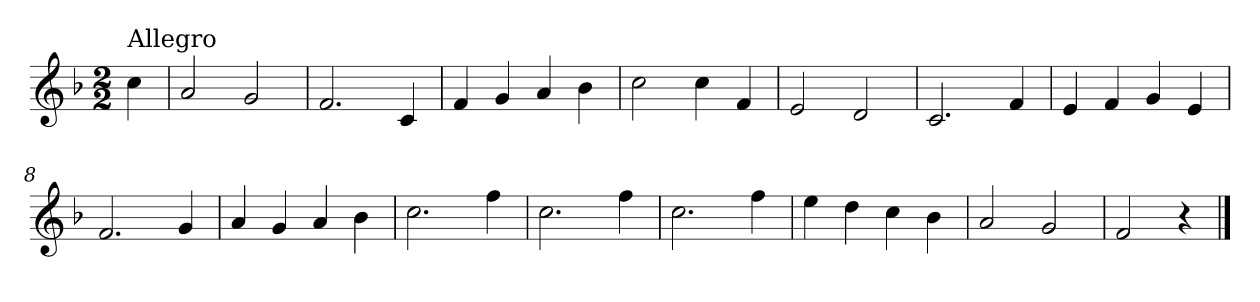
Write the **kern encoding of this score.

**kern
*part1
*staff1
*clefG2
*k[b-]
*F:
*M2/2
=
!LO:TX:a:t=Allegro
4cc\
=1
2a/
2g/
=2
2.f/
4c/
=3
4f/
4g/
4a/
4b-\
=4
2cc\
4cc\
4f/
=5
2e/
2d/
=6
2.c/
4f/
!!LO:LB:g=z
=7
4e/
4f/
4g/
4e/
=8
2.f/
4g/
=9
4a/
4g/
4a/
4b-\
=10
2.cc\
4ff\
=11
2.cc\
4ff\
=12
2.cc\
4ff\
=13
4ee\
4dd\
4cc\
4b-\
!!LO:LB:g=z
=14
2a/
2g/
=15
2f/
4r
==
*-
